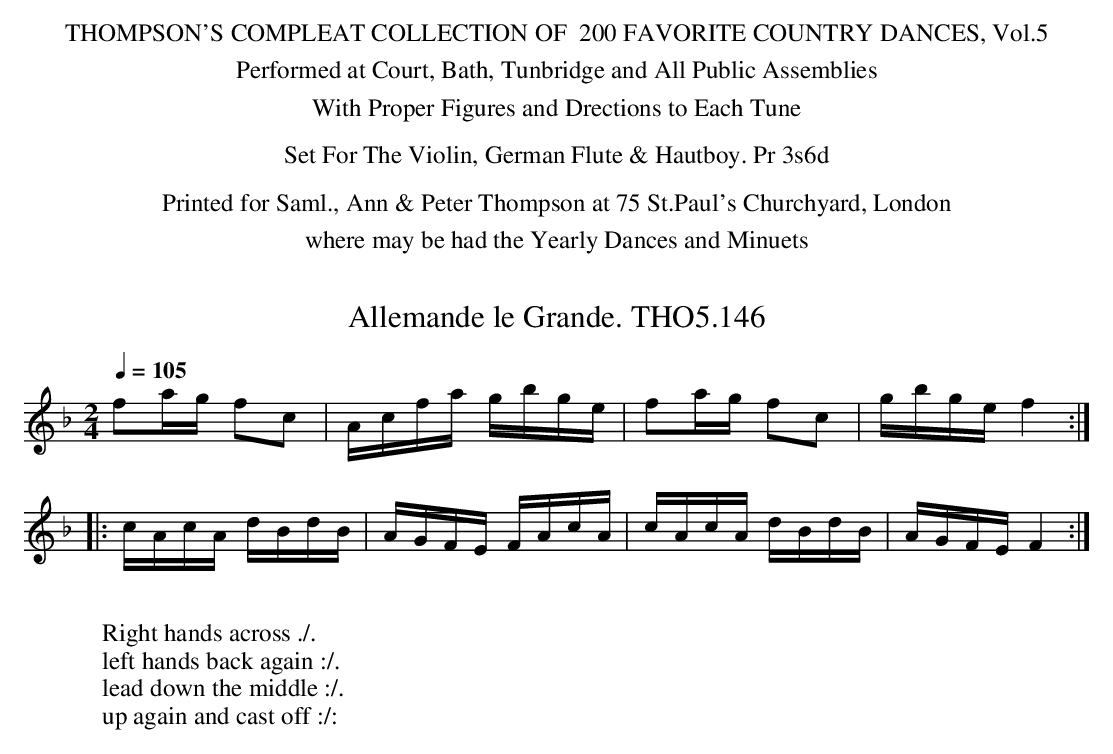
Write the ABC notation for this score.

X:1
T:Allemande le Grande. THO5.146
M:2/4
L:1/8
Q:1/4=105
K:F
fa/g/ fc|A/c/f/a/ g/b/g/e/|fa/g/ fc|g/b/g/e/ f2:|
|:c/A/c/A/ d/B/d/B/|A/G/F/E/ F/A/c/A/|c/A/c/A/ d/B/d/B/|A/G/F/E/ F2:|
W:
W:Right hands across ./.
W:left hands back again :/.
W:lead down the middle :/.
W:up again and cast off :/:
